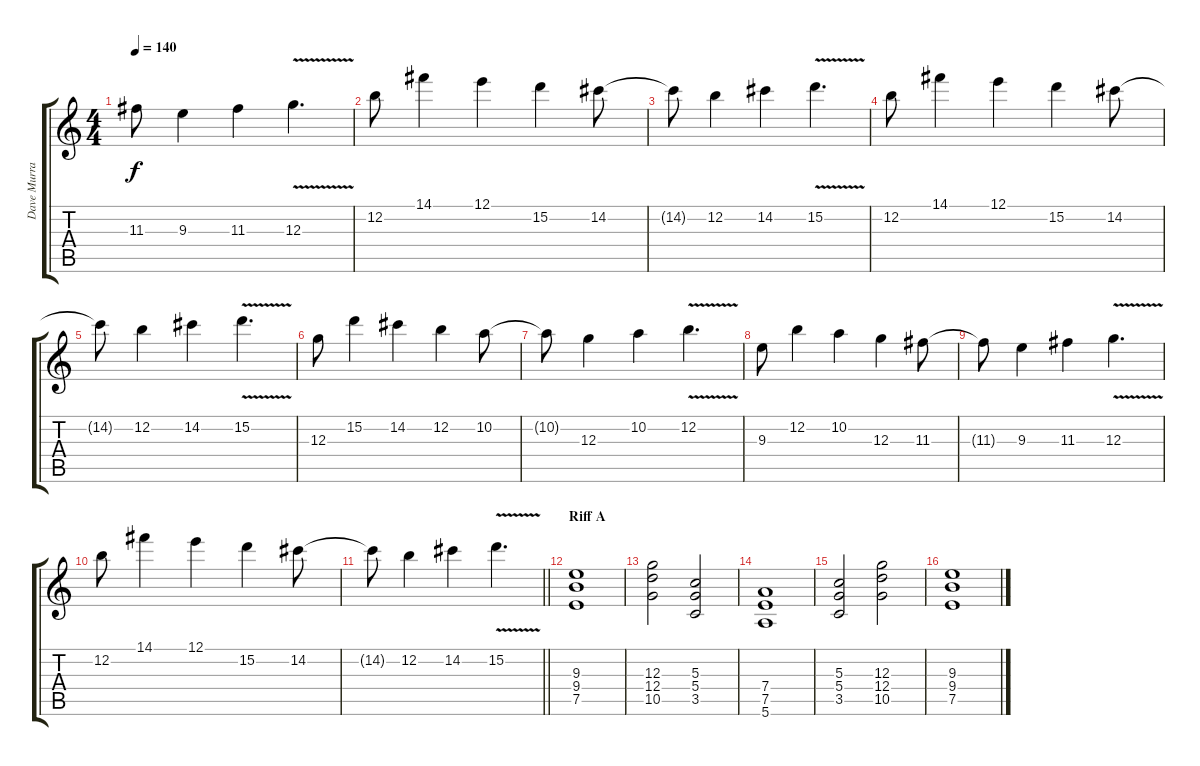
\track ("Dave Murray" "Dave Murra") {instrument overdrivenguitar}
\staff {score tabs}
\tuning (E4 B3 G3 D3 A2 E2) {hide}
\ts (4 4)
\tempo 140
\clef g2
\ks c
11.3{t}.8{dy f} 9.3.4 11.3.4 12.3{v}.4{d} |
12.2.8 14.1.4 12.1.4 15.2.4 14.2.8 |
14.2{t}.8 12.2.4 14.2.4 15.2{v}.4{d} |
12.2.8{volume 15} 14.1.4 12.1.4 15.2.4 14.2.8 |
14.2{t}.8 12.2.4 14.2.4 15.2{v}.4{d} |
12.3.8 15.2.4 14.2.4 12.2.4 10.2.8 |
10.2{t}.8 12.3.4 10.2.4 12.2{v}.4{d} |
9.3.8 12.2.4 10.2.4 12.3.4 11.3.8 |
11.3{t}.8 9.3.4 11.3.4 12.3{v}.4{d} |
12.2.8 14.1.4 12.1.4 15.2.4 14.2.8 |
\barLineRight lightlight
14.2{t}.8 12.2.4 14.2.4 15.2{v}.4{d} |
\section ("" "Riff A")
(9.3 9.4 7.5).1{volume 11} |
(12.3 12.4 10.5).2 (5.3 5.4 3.5).2 |
(7.4 7.5 5.6).1 |
(5.3 5.4 3.5).2 (12.3 12.4 10.5).2 |
(9.3 9.4 7.5).1
